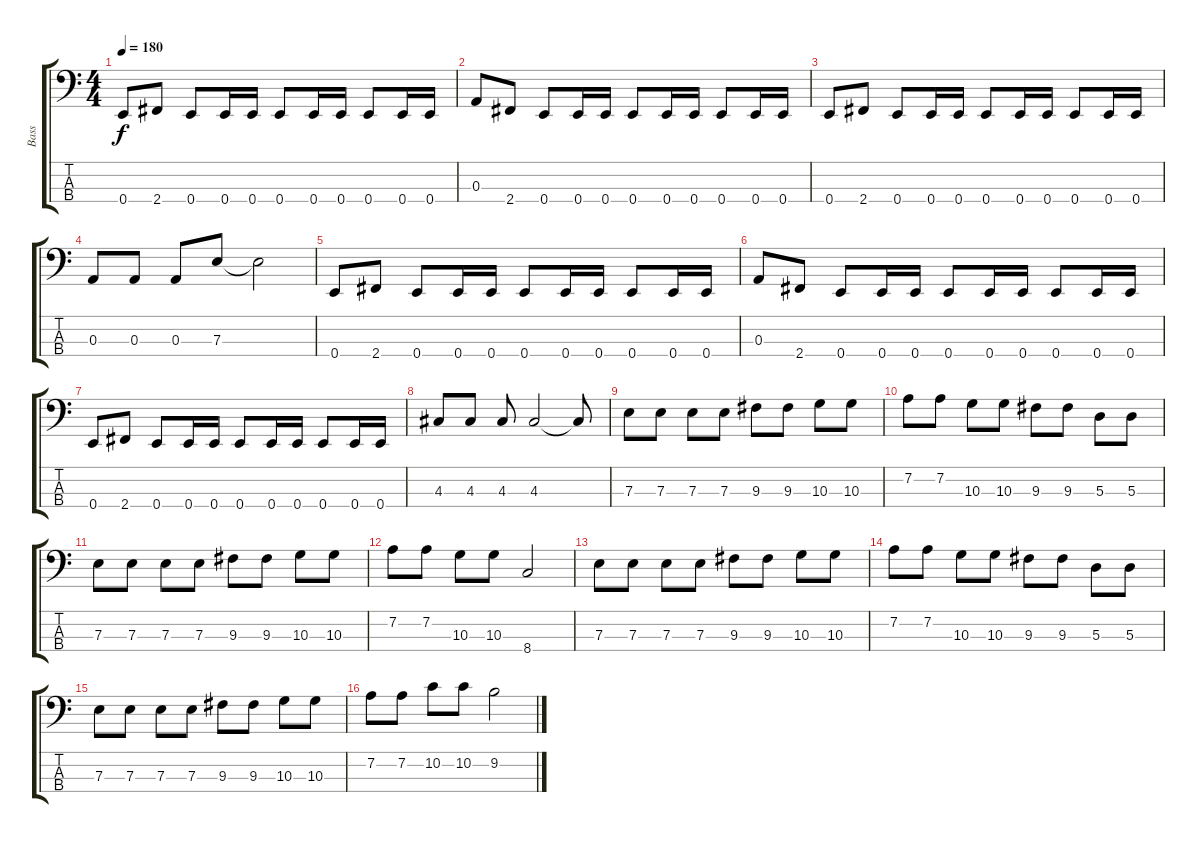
\track ("Bass" "Bass") {instrument electricbassfinger}
\staff {score tabs}
\tuning (G2 D2 A1 E1) {hide}
\ts (4 4)
\tempo 180
\clef f4
\ks c
0.4.8{dy f} 2.4.8 0.4.8 0.4.16 0.4.16 0.4.8 0.4.16 0.4.16 0.4.8 0.4.16 0.4.16 |
0.3.8 2.4.8 0.4.8 0.4.16 0.4.16 0.4.8 0.4.16 0.4.16 0.4.8 0.4.16 0.4.16 |
0.4.8 2.4.8 0.4.8 0.4.16 0.4.16 0.4.8 0.4.16 0.4.16 0.4.8 0.4.16 0.4.16 |
0.3.8 0.3.8 0.3.8 7.3.8 7.3{t}.2 |
0.4.8 2.4.8 0.4.8 0.4.16 0.4.16 0.4.8 0.4.16 0.4.16 0.4.8 0.4.16 0.4.16 |
0.3.8 2.4.8 0.4.8 0.4.16 0.4.16 0.4.8 0.4.16 0.4.16 0.4.8 0.4.16 0.4.16 |
0.4.8 2.4.8 0.4.8 0.4.16 0.4.16 0.4.8 0.4.16 0.4.16 0.4.8 0.4.16 0.4.16 |
4.3.8 4.3.8 4.3.8 4.3.2 4.3{t}.8 |
7.3.8 7.3.8 7.3.8 7.3.8 9.3.8 9.3.8 10.3.8 10.3.8 |
7.2.8 7.2.8 10.3.8 10.3.8 9.3.8 9.3.8 5.3.8 5.3.8 |
7.3.8 7.3.8 7.3.8 7.3.8 9.3.8 9.3.8 10.3.8 10.3.8 |
7.2.8 7.2.8 10.3.8 10.3.8 8.4.2 |
7.3.8 7.3.8 7.3.8 7.3.8 9.3.8 9.3.8 10.3.8 10.3.8 |
7.2.8 7.2.8 10.3.8 10.3.8 9.3.8 9.3.8 5.3.8 5.3.8 |
7.3.8 7.3.8 7.3.8 7.3.8 9.3.8 9.3.8 10.3.8 10.3.8 |
7.2.8 7.2.8 10.2.8 10.2.8 9.2.2
